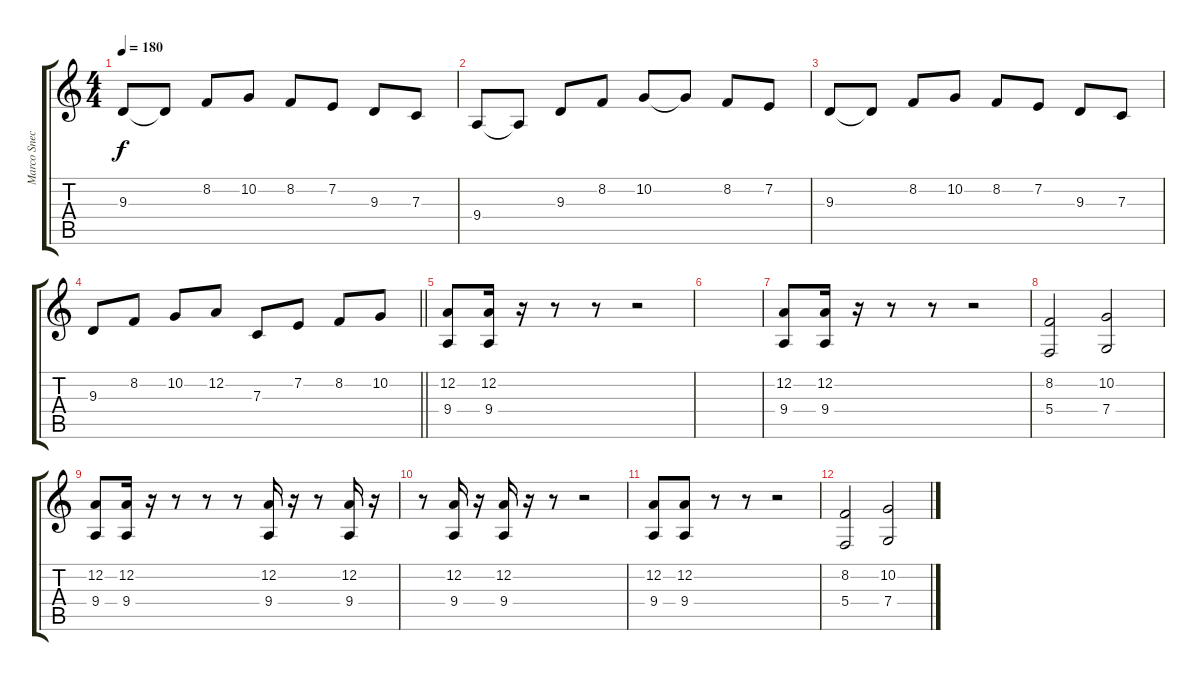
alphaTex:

\track ("Marco Sneck - Keyboards" "Marco Snec") {instrument lead1square}
\staff {score tabs}
\tuning (D4 A3 F3 C3 G2 D2) {hide}
\ts (4 4)
\tempo 180
\clef g2
\ks c
9.3.8{dy f} 9.3{t}.8 8.2.8 10.2.8 8.2.8 7.2.8 9.3.8 7.3.8 |
9.4.8 9.4{t}.8 9.3.8 8.2.8 10.2.8 10.2{t}.8 8.2.8 7.2.8 |
9.3.8 9.3{t}.8 8.2.8 10.2.8 8.2.8 7.2.8 9.3.8 7.3.8 |
\barLineRight lightlight
9.3.8 8.2.8 10.2.8 12.2.8 7.3.8 7.2.8 8.2.8 10.2.8 |
\section ("" "")
(12.2 9.4).8{instrument stringensemble1} (12.2 9.4).16 r.16 r.8 r.8 r.2 |
|
(12.2 9.4).8{instrument stringensemble1} (12.2 9.4).16 r.16 r.8 r.8 r.2 |
(8.2 5.4).2{instrument stringensemble1} (10.2 7.4).2 |
(12.2 9.4).8{instrument stringensemble1} (12.2 9.4).16 r.16 r.8 r.8 r.8 (12.2 9.4).16 r.16 r.8 (12.2 9.4).16 r.16 |
r.8 (12.2 9.4).16 r.16 (12.2 9.4).16 r.16 r.8 r.2 |
(12.2 9.4).8{instrument stringensemble1} (12.2 9.4).8 r.8 r.8 r.2 |
(8.2 5.4).2{instrument stringensemble1} (10.2 7.4).2
